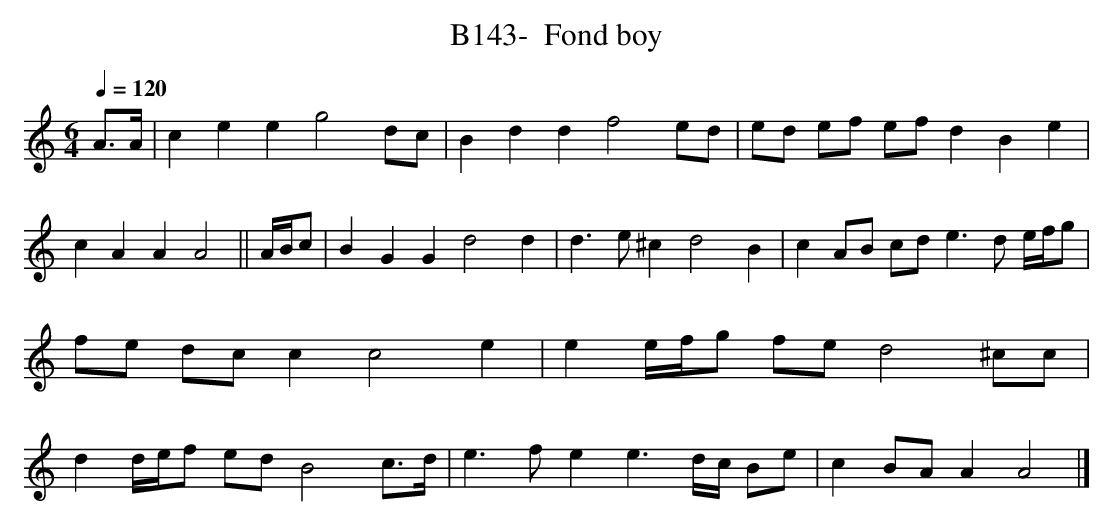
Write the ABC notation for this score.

X:1
T:B143-  Fond boy
Q:1/4=120
L:1/4
M:6/4
K:Am
A3/4A/4|ceeg2d/2c/2|Bddf2e/2d/2|e/2d/2 e/2f/2 e/2f/2dBe|\
cAAA2||A/4B/4c/2|BGGd2d|d3/2e/2^cd2B|\
cA/2B/2 c/2d/2 e3/2d/2 e/4f/4g/2|f/2e/2 d/2c/2cc2e|\
ee/4f/4g/2 f/2e/2d2^c/2c/2|dd/4e/4f/2 e/2d/2B2c3/4d/4|\
e3/2f/2ee3/2 d/4c/4 B/2e/2|cB/2A/2AA2|]
